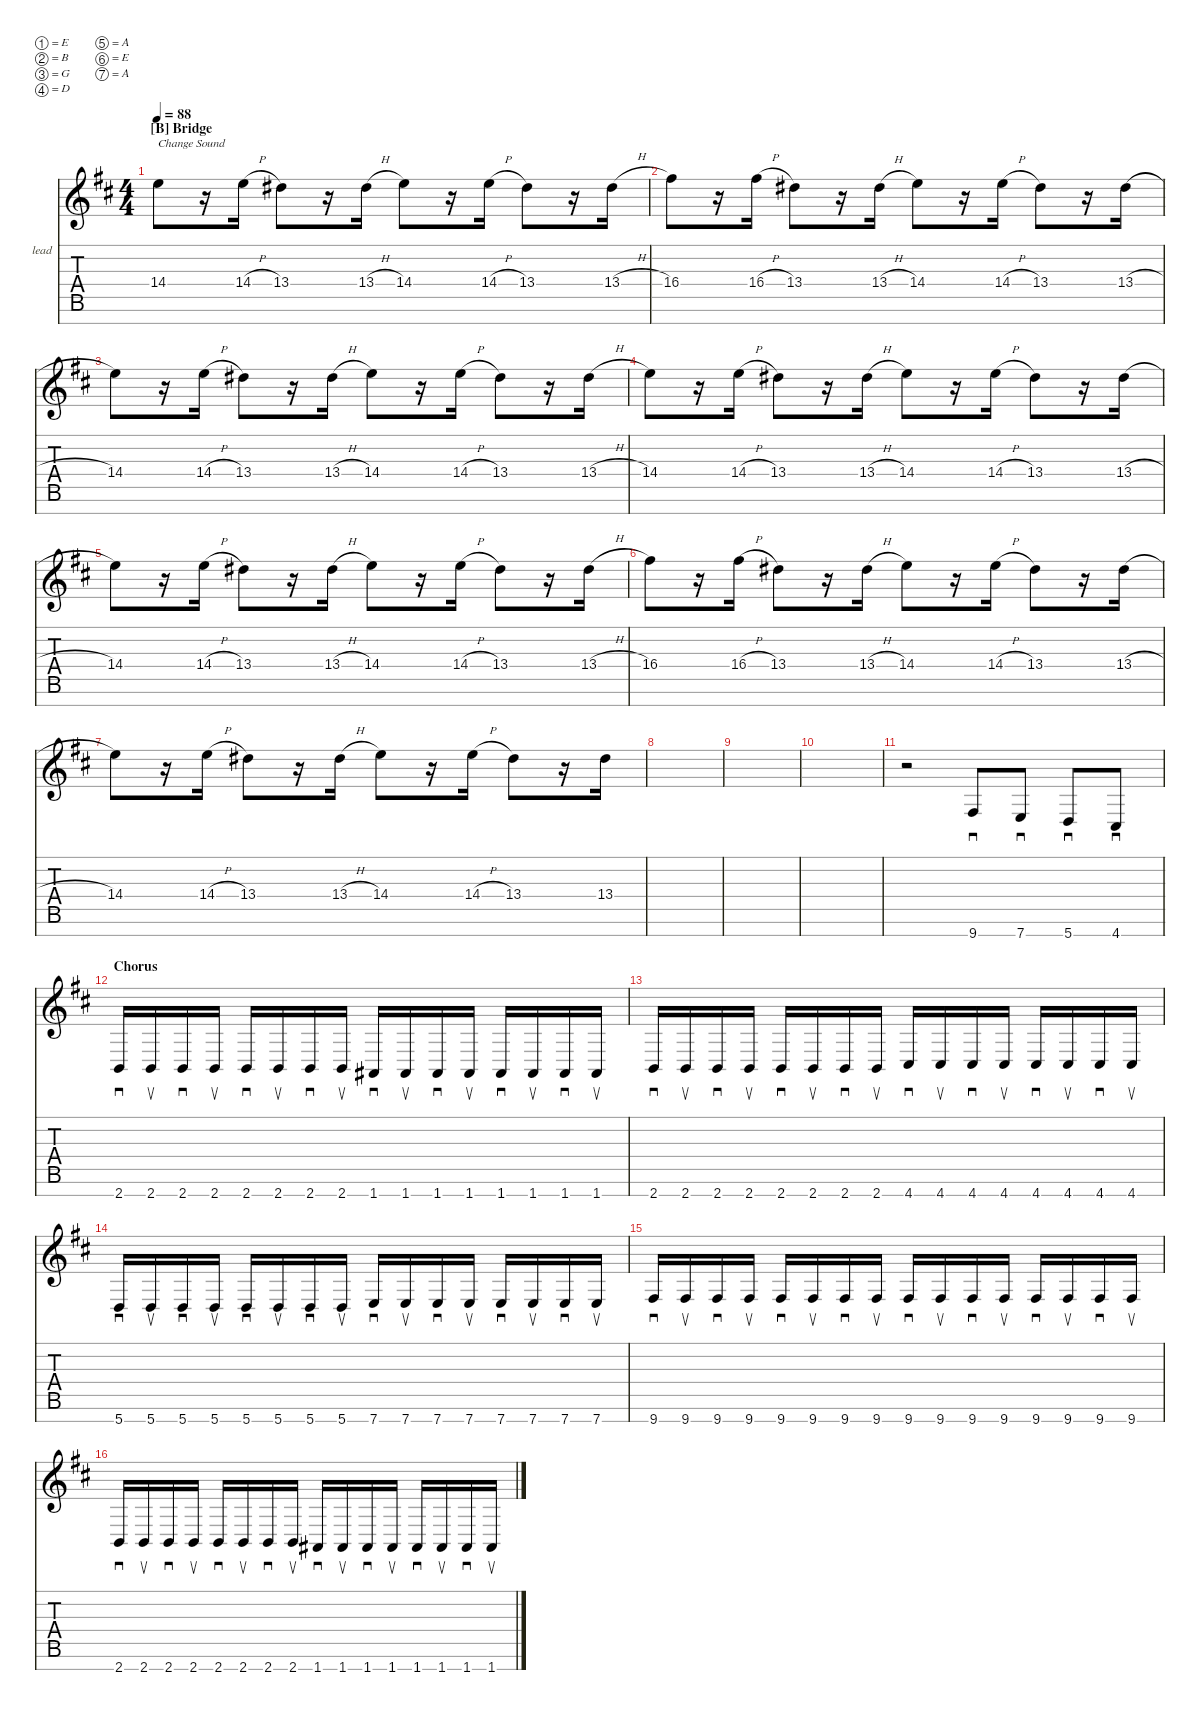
\defaultSystemsLayout 4
\hideDynamics
\bracketExtendMode nobrackets
\firstSystemTrackNameOrientation horizontal
\otherSystemsTrackNameOrientation horizontal
\track ("Lead Guitar" "lead") {solo instrument distortionguitar}
\staff {score tabs}
\tuning (E4 B3 G3 D3 A2 E2 A1)
\ts (4 4)
\section ("B" "Bridge")
\tempo 88
\clef g2
\scale
1.05412
\ks bminor
14.4.8{txt "Change Sound" dy mf} r.16 14.4{h}.16 13.4.8 r.16 13.4{h}.16 14.4.8 r.16 14.4{h}.16 13.4.8 r.16 13.4{h}.16 |
\scale
0.945884 16.4.8 r.16 16.4{h}.16 13.4.8 r.16 13.4{h}.16 14.4.8 r.16 14.4{h}.16 13.4.8 r.16 13.4{h}.16 |
\scale
1.05412 14.4.8 r.16 14.4{h}.16 13.4.8 r.16 13.4{h}.16 14.4.8 r.16 14.4{h}.16 13.4.8 r.16 13.4{h}.16 |
\scale
0.945884 14.4.8 r.16 14.4{h}.16 13.4.8 r.16 13.4{h}.16 14.4.8 r.16 14.4{h}.16 13.4.8 r.16 13.4{h}.16 |
\scale
1.05412 14.4.8 r.16 14.4{h}.16 13.4.8 r.16 13.4{h}.16 14.4.8 r.16 14.4{h}.16 13.4.8 r.16 13.4{h}.16 |
\scale
0.945884 16.4.8 r.16 16.4{h}.16 13.4.8 r.16 13.4{h}.16 14.4.8 r.16 14.4{h}.16 13.4.8 r.16 13.4{h}.16 |
\scale
1.05412 14.4.8 r.16 14.4{h}.16 13.4.8 r.16 13.4{h}.16 14.4.8 r.16 14.4{h}.16 13.4.8 r.16 13.4.16 |
\scale
0.945884 |
\scale
1.05412 |
\scale
0.945884 |
\scale
1.05412 r.2 9.7.8{sd} 7.7.8{sd} 5.7.8{sd} 4.7.8{sd} |
\section ("" "Chorus")
\scale
0.945884 2.7.16{sd} 2.7.16{su} 2.7.16{sd} 2.7.16{su} 2.7.16{sd} 2.7.16{su} 2.7.16{sd} 2.7.16{su} 1.7.16{sd} 1.7.16{su} 1.7.16{sd} 1.7.16{su} 1.7.16{sd} 1.7.16{su} 1.7.16{sd} 1.7.16{su} |
\scale
1.05412 2.7.16{sd} 2.7.16{su} 2.7.16{sd} 2.7.16{su} 2.7.16{sd} 2.7.16{su} 2.7.16{sd} 2.7.16{su} 4.7.16{sd} 4.7.16{su} 4.7.16{sd} 4.7.16{su} 4.7.16{sd} 4.7.16{su} 4.7.16{sd} 4.7.16{su} |
\scale
0.945884 5.7.16{sd} 5.7.16{su} 5.7.16{sd} 5.7.16{su} 5.7.16{sd} 5.7.16{su} 5.7.16{sd} 5.7.16{su} 7.7.16{sd} 7.7.16{su} 7.7.16{sd} 7.7.16{su} 7.7.16{sd} 7.7.16{su} 7.7.16{sd} 7.7.16{su} |
\scale
1.05412 9.7.16{sd} 9.7.16{su} 9.7.16{sd} 9.7.16{su} 9.7.16{sd} 9.7.16{su} 9.7.16{sd} 9.7.16{su} 9.7.16{sd} 9.7.16{su} 9.7.16{sd} 9.7.16{su} 9.7.16{sd} 9.7.16{su} 9.7.16{sd} 9.7.16{su} |
\scale
0.945884 2.7.16{sd} 2.7.16{su} 2.7.16{sd} 2.7.16{su} 2.7.16{sd} 2.7.16{su} 2.7.16{sd} 2.7.16{su} 1.7.16{sd} 1.7.16{su} 1.7.16{sd} 1.7.16{su} 1.7.16{sd} 1.7.16{su} 1.7.16{sd} 1.7.16{su}
